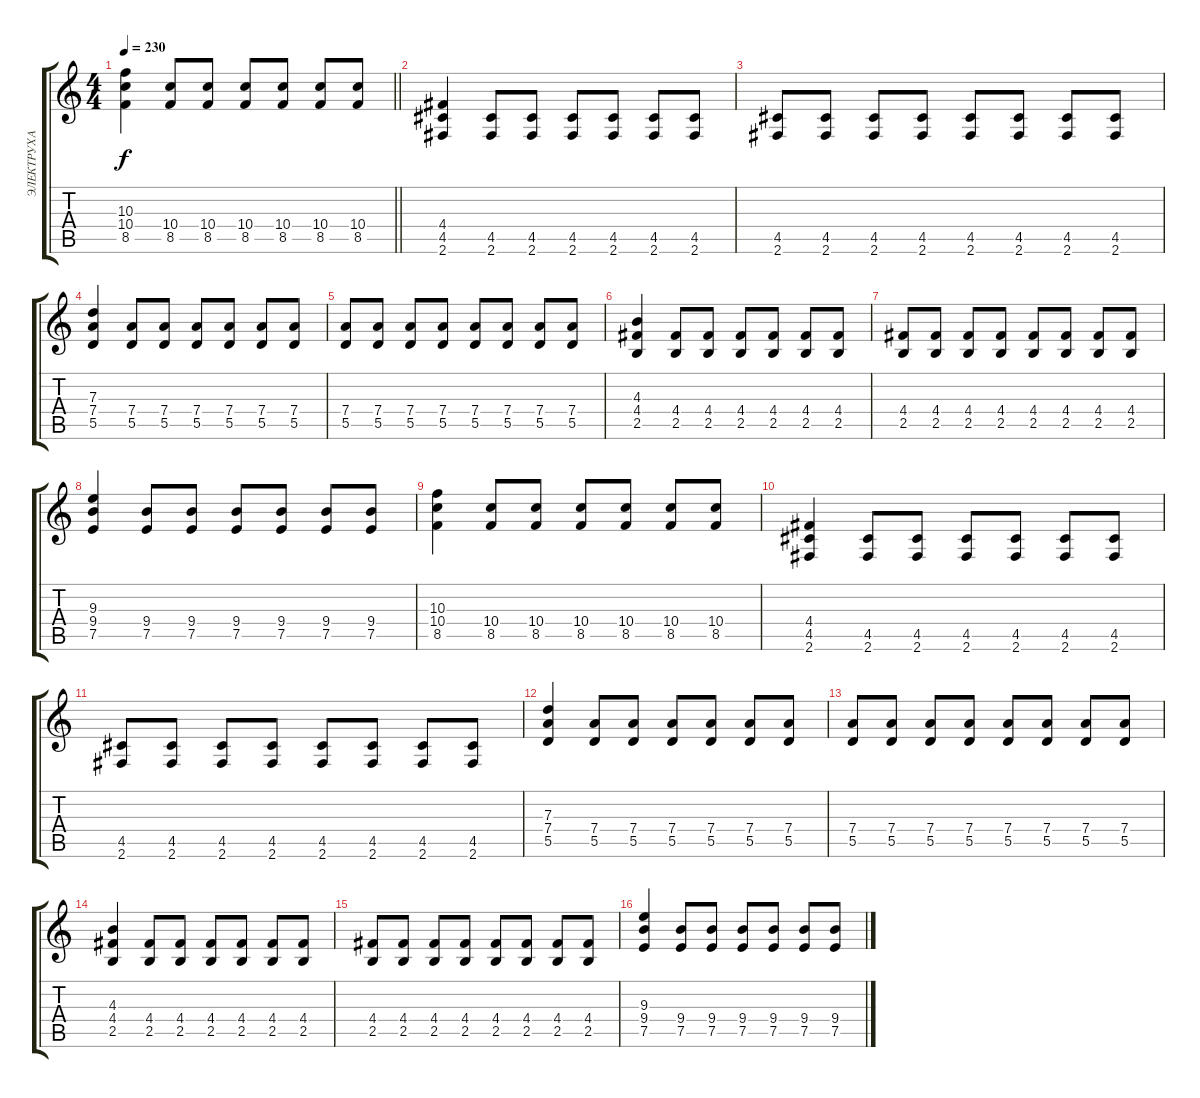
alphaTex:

\track ("ЭЛЕКТРУХА" "ЭЛЕКТРУХА") {instrument overdrivenguitar}
\staff {score tabs}
\tuning (E4 B3 G3 D3 A2 E2) {hide}
\ts (4 4)
\tempo 230
\clef g2
\barLineRight lightlight
\ks c
(10.3 10.4 8.5).4{dy f} (10.4 8.5).8 (10.4 8.5).8 (10.4 8.5).8 (10.4 8.5).8 (10.4 8.5).8 (10.4 8.5).8 |
(4.4 4.5 2.6).4 (4.5 2.6).8 (4.5 2.6).8 (4.5 2.6).8 (4.5 2.6).8 (4.5 2.6).8 (4.5 2.6).8 |
(4.5 2.6).8 (4.5 2.6).8 (4.5 2.6).8 (4.5 2.6).8 (4.5 2.6).8 (4.5 2.6).8 (4.5 2.6).8 (4.5 2.6).8 |
(7.3 7.4 5.5).4 (7.4 5.5).8 (7.4 5.5).8 (7.4 5.5).8 (7.4 5.5).8 (7.4 5.5).8 (7.4 5.5).8 |
(7.4 5.5).8 (7.4 5.5).8 (7.4 5.5).8 (7.4 5.5).8 (7.4 5.5).8 (7.4 5.5).8 (7.4 5.5).8 (7.4 5.5).8 |
(4.3 4.4 2.5).4 (4.4 2.5).8 (4.4 2.5).8 (4.4 2.5).8 (4.4 2.5).8 (4.4 2.5).8 (4.4 2.5).8 |
(4.4 2.5).8 (4.4 2.5).8 (4.4 2.5).8 (4.4 2.5).8 (4.4 2.5).8 (4.4 2.5).8 (4.4 2.5).8 (4.4 2.5).8 |
(9.3 9.4 7.5).4 (9.4 7.5).8 (9.4 7.5).8 (9.4 7.5).8 (9.4 7.5).8 (9.4 7.5).8 (9.4 7.5).8 |
(10.3 10.4 8.5).4 (10.4 8.5).8 (10.4 8.5).8 (10.4 8.5).8 (10.4 8.5).8 (10.4 8.5).8 (10.4 8.5).8 |
(4.4 4.5 2.6).4 (4.5 2.6).8 (4.5 2.6).8 (4.5 2.6).8 (4.5 2.6).8 (4.5 2.6).8 (4.5 2.6).8 |
(4.5 2.6).8 (4.5 2.6).8 (4.5 2.6).8 (4.5 2.6).8 (4.5 2.6).8 (4.5 2.6).8 (4.5 2.6).8 (4.5 2.6).8 |
(7.3 7.4 5.5).4 (7.4 5.5).8 (7.4 5.5).8 (7.4 5.5).8 (7.4 5.5).8 (7.4 5.5).8 (7.4 5.5).8 |
(7.4 5.5).8 (7.4 5.5).8 (7.4 5.5).8 (7.4 5.5).8 (7.4 5.5).8 (7.4 5.5).8 (7.4 5.5).8 (7.4 5.5).8 |
(4.3 4.4 2.5).4 (4.4 2.5).8 (4.4 2.5).8 (4.4 2.5).8 (4.4 2.5).8 (4.4 2.5).8 (4.4 2.5).8 |
(4.4 2.5).8 (4.4 2.5).8 (4.4 2.5).8 (4.4 2.5).8 (4.4 2.5).8 (4.4 2.5).8 (4.4 2.5).8 (4.4 2.5).8 |
(9.3 9.4 7.5).4 (9.4 7.5).8 (9.4 7.5).8 (9.4 7.5).8 (9.4 7.5).8 (9.4 7.5).8 (9.4 7.5).8
